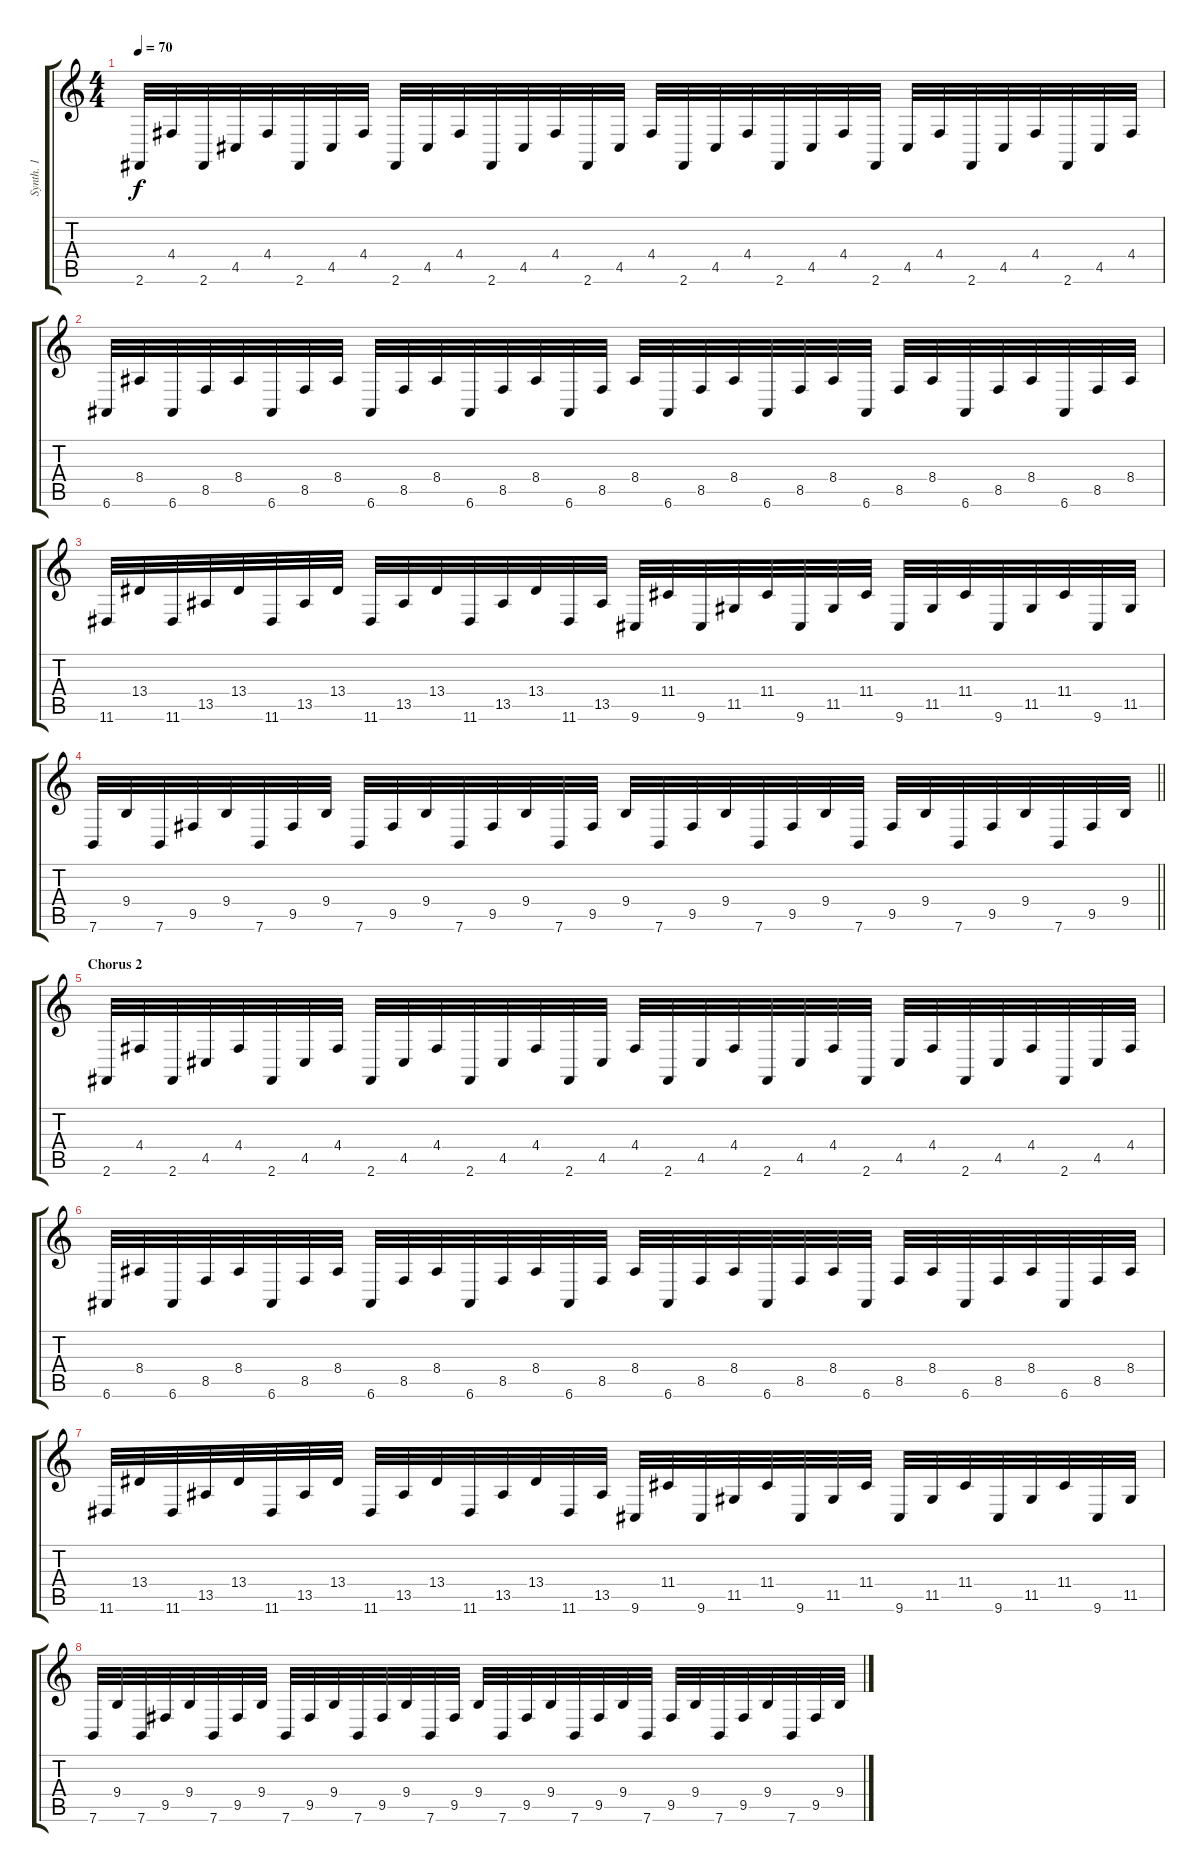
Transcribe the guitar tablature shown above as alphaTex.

\track ("Synth. 1" "Synth. 1") {instrument lead2sawtooth}
\staff {score tabs}
\tuning (E4 B3 G3 D3 A2 E2) {hide}
\ts (4 4)
\tempo 70
\clef g2
\ks c
2.6.32{dy f} 4.4.32 2.6.32 4.5.32 4.4.32 2.6.32 4.5.32 4.4.32 2.6.32 4.5.32 4.4.32 2.6.32 4.5.32 4.4.32 2.6.32 4.5.32 4.4.32 2.6.32 4.5.32 4.4.32 2.6.32 4.5.32 4.4.32 2.6.32 4.5.32 4.4.32 2.6.32 4.5.32 4.4.32 2.6.32 4.5.32 4.4.32 |
6.6.32 8.4.32 6.6.32 8.5.32 8.4.32 6.6.32 8.5.32 8.4.32 6.6.32 8.5.32 8.4.32 6.6.32 8.5.32 8.4.32 6.6.32 8.5.32 8.4.32 6.6.32 8.5.32 8.4.32 6.6.32 8.5.32 8.4.32 6.6.32 8.5.32 8.4.32 6.6.32 8.5.32 8.4.32 6.6.32 8.5.32 8.4.32 |
11.6.32 13.4.32 11.6.32 13.5.32 13.4.32 11.6.32 13.5.32 13.4.32 11.6.32 13.5.32 13.4.32 11.6.32 13.5.32 13.4.32 11.6.32 13.5.32 9.6.32 11.4.32 9.6.32 11.5.32 11.4.32 9.6.32 11.5.32 11.4.32 9.6.32 11.5.32 11.4.32 9.6.32 11.5.32 11.4.32 9.6.32 11.5.32 |
\barLineRight lightlight
7.6.32 9.4.32 7.6.32 9.5.32 9.4.32 7.6.32 9.5.32 9.4.32 7.6.32 9.5.32 9.4.32 7.6.32 9.5.32 9.4.32 7.6.32 9.5.32 9.4.32 7.6.32 9.5.32 9.4.32 7.6.32 9.5.32 9.4.32 7.6.32 9.5.32 9.4.32 7.6.32 9.5.32 9.4.32 7.6.32 9.5.32 9.4.32 |
\section ("" "Chorus 2")
2.6.32 4.4.32 2.6.32 4.5.32 4.4.32 2.6.32 4.5.32 4.4.32 2.6.32 4.5.32 4.4.32 2.6.32 4.5.32 4.4.32 2.6.32 4.5.32 4.4.32 2.6.32 4.5.32 4.4.32 2.6.32 4.5.32 4.4.32 2.6.32 4.5.32 4.4.32 2.6.32 4.5.32 4.4.32 2.6.32 4.5.32 4.4.32 |
6.6.32 8.4.32 6.6.32 8.5.32 8.4.32 6.6.32 8.5.32 8.4.32 6.6.32 8.5.32 8.4.32 6.6.32 8.5.32 8.4.32 6.6.32 8.5.32 8.4.32 6.6.32 8.5.32 8.4.32 6.6.32 8.5.32 8.4.32 6.6.32 8.5.32 8.4.32 6.6.32 8.5.32 8.4.32 6.6.32 8.5.32 8.4.32 |
11.6.32 13.4.32 11.6.32 13.5.32 13.4.32 11.6.32 13.5.32 13.4.32 11.6.32 13.5.32 13.4.32 11.6.32 13.5.32 13.4.32 11.6.32 13.5.32 9.6.32 11.4.32 9.6.32 11.5.32 11.4.32 9.6.32 11.5.32 11.4.32 9.6.32 11.5.32 11.4.32 9.6.32 11.5.32 11.4.32 9.6.32 11.5.32 |
7.6.32 9.4.32 7.6.32 9.5.32 9.4.32 7.6.32 9.5.32 9.4.32 7.6.32 9.5.32 9.4.32 7.6.32 9.5.32 9.4.32 7.6.32 9.5.32 9.4.32 7.6.32 9.5.32 9.4.32 7.6.32 9.5.32 9.4.32 7.6.32 9.5.32 9.4.32 7.6.32 9.5.32 9.4.32 7.6.32 9.5.32 9.4.32
